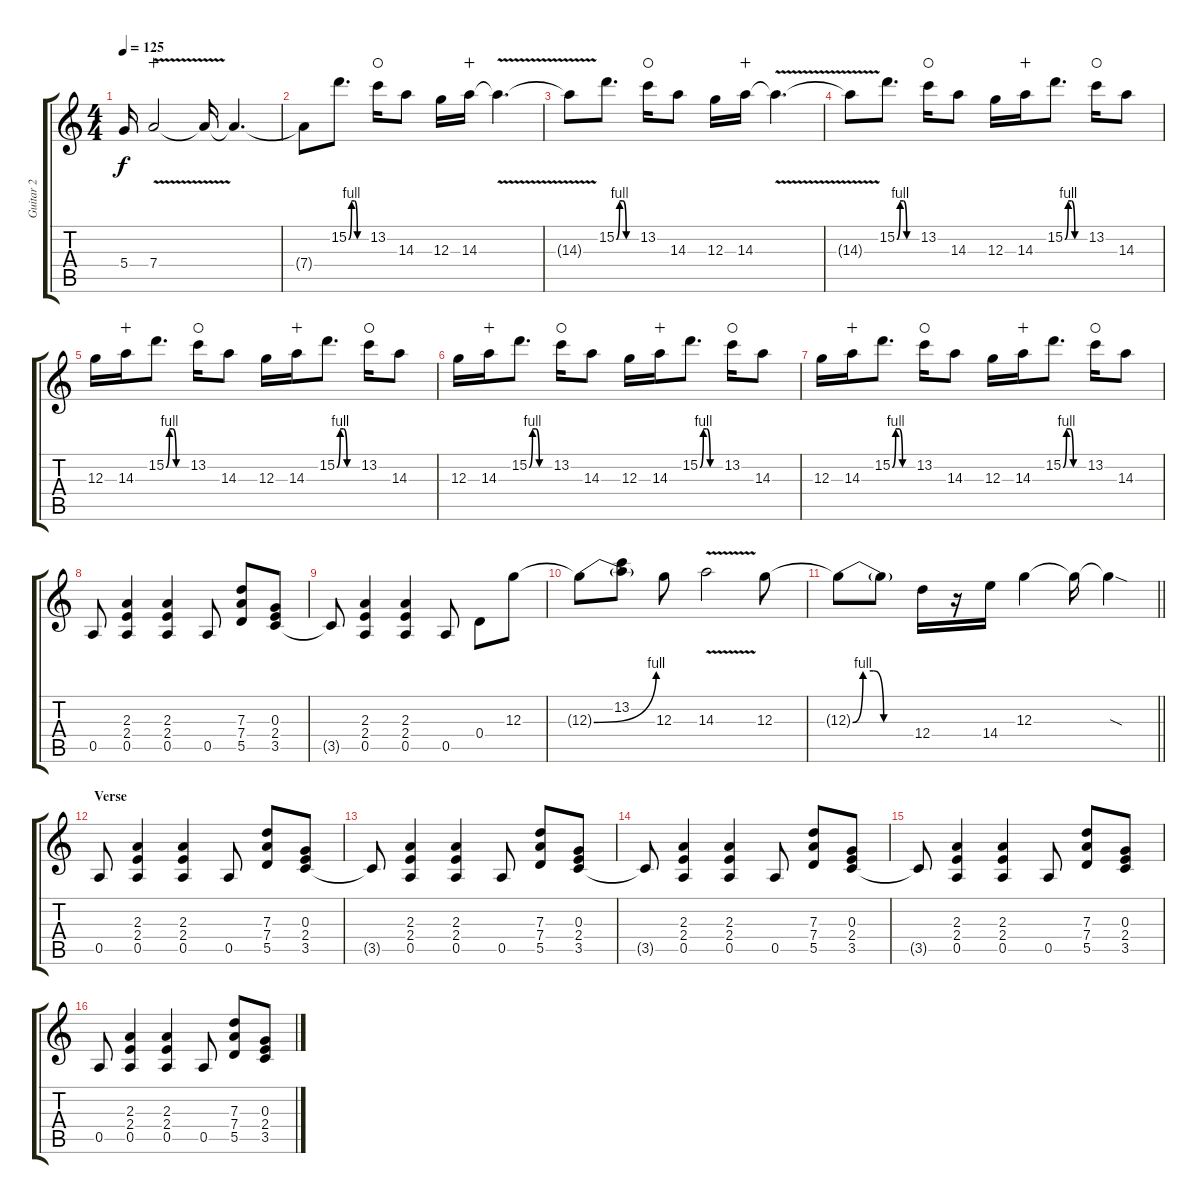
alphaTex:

\track ("Guitar 2" "Guitar 2") {instrument overdrivenguitar}
\staff {score tabs}
\tuning (E4 B3 G3 D3 A2 E2) {hide}
\ts (4 4)
\tempo 125
\clef g2
\ks c
5.4.16{dy f} 7.4{v}.2{wahc} 7.4{t}.16 7.4{t}.4{d} |
7.4{t}.8 15.2{be (custom 0 0 10 4 20 4 30 0 60 0)}.8{d} 13.2.16{waho} 14.3.8 12.3.16 14.3.16{wahc} 14.3{v t}.4{d} |
14.3{t}.8 15.2{be (custom 0 0 10 4 20 4 30 0 60 0)}.8{d} 13.2.16{waho} 14.3.8 12.3.16 14.3.16{wahc} 14.3{v t}.4{d} |
14.3{t}.8 15.2{be (custom 0 0 10 4 20 4 30 0 60 0)}.8{d} 13.2.16{waho} 14.3.8 12.3.16 14.3.16{wahc} 15.2{be (custom 0 0 10 4 20 4 30 0 60 0)}.8{d} 13.2.16{waho} 14.3.8 |
12.3.16 14.3.16{wahc} 15.2{be (custom 0 0 10 4 20 4 30 0 60 0)}.8{d} 13.2.16{waho} 14.3.8 12.3.16 14.3.16{wahc} 15.2{be (custom 0 0 10 4 20 4 30 0 60 0)}.8{d} 13.2.16{waho} 14.3.8 |
12.3.16 14.3.16{wahc} 15.2{be (custom 0 0 10 4 20 4 30 0 60 0)}.8{d} 13.2.16{waho} 14.3.8 12.3.16 14.3.16{wahc} 15.2{be (custom 0 0 10 4 20 4 30 0 60 0)}.8{d} 13.2.16{waho} 14.3.8 |
12.3.16 14.3.16{wahc} 15.2{be (custom 0 0 10 4 20 4 30 0 60 0)}.8{d} 13.2.16{waho} 14.3.8 12.3.16 14.3.16{wahc} 15.2{be (custom 0 0 10 4 20 4 30 0 60 0)}.8{d} 13.2.16{waho} 14.3.8 |
0.5.8{volume 10} (2.3 2.4 0.5).4 (2.3 2.4 0.5).4 0.5.8 (7.3 7.4 5.5).8 (0.3 2.4 3.5).8 |
3.5{t}.8 (2.3 2.4 0.5).4 (2.3 2.4 0.5).4 0.5.8 0.4.8 12.3.8{volume 13} |
12.3{be (bend 0 0 60 4) t}.8 (13.2 12.3{t}).8 12.3.8 14.3{v}.2 12.3.8 |
\barLineRight lightlight
12.3{be (custom 0 0 10 4 20 4 30 0 60 0) t}.8 12.3{t}.8 12.4.16 r.16 14.4.16 12.3.4 12.3{t}.16 12.3{sod t}.4 |
\section ("" "Verse")
0.5.8{volume 10} (2.3 2.4 0.5).4 (2.3 2.4 0.5).4 0.5.8 (7.3 7.4 5.5).8 (0.3 2.4 3.5).8 |
3.5{t}.8 (2.3 2.4 0.5).4 (2.3 2.4 0.5).4 0.5.8 (7.3 7.4 5.5).8 (0.3 2.4 3.5).8 |
3.5{t}.8 (2.3 2.4 0.5).4 (2.3 2.4 0.5).4 0.5.8 (7.3 7.4 5.5).8 (0.3 2.4 3.5).8 |
3.5{t}.8 (2.3 2.4 0.5).4 (2.3 2.4 0.5).4 0.5.8 (7.3 7.4 5.5).8 (0.3 2.4 3.5).8 |
0.5.8 (2.3 2.4 0.5).4 (2.3 2.4 0.5).4 0.5.8 (7.3 7.4 5.5).8 (0.3 2.4 3.5).8
